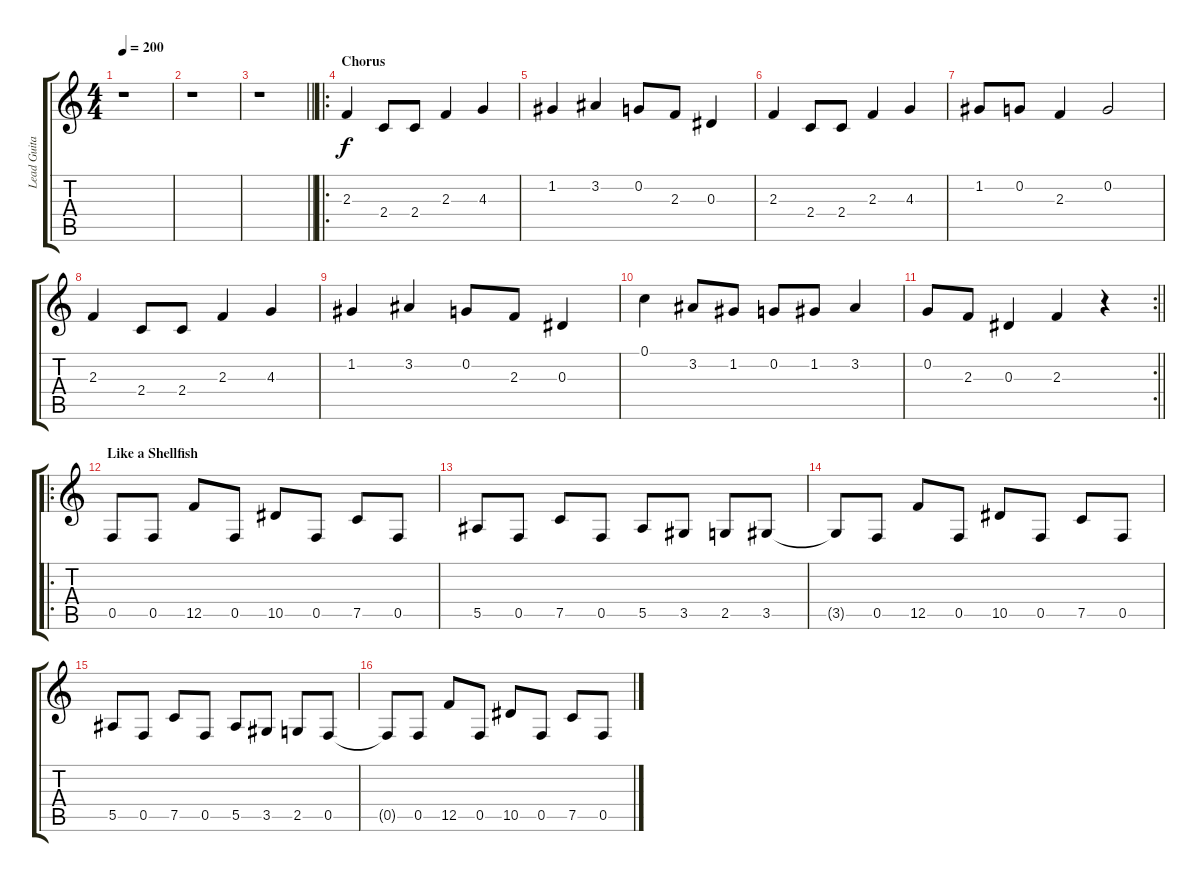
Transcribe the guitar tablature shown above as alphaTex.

\track ("Lead Guitar" "Lead Guita") {instrument distortionguitar}
\staff {score tabs}
\tuning (C4 G3 Eb3 Bb2 F2 C2) {hide}
\ts (4 4)
\tempo 200
\clef g2
\ks c
r.1{dy f} |
r.1 |
\barLineRight lightlight
r.1 |
\ro
\section ("" "Chorus")
2.3.4 2.4.8 2.4.8 2.3.4 4.3.4 |
1.2.4 3.2.4 0.2.8 2.3.8 0.3.4 |
2.3.4 2.4.8 2.4.8 2.3.4 4.3.4 |
1.2.8 0.2.8 2.3.4 0.2.2 |
2.3.4 2.4.8 2.4.8 2.3.4 4.3.4 |
1.2.4 3.2.4 0.2.8 2.3.8 0.3.4 |
0.1.4 3.2.8 1.2.8 0.2.8 1.2.8 3.2.4 |
\rc 2
\barLineRight lightlight
0.2.8 2.3.8 0.3.4 2.3.4 r.4 |
\ro
\section ("" "Like a Shellfish")
0.5.8 0.5.8 12.5.8 0.5.8 10.5.8 0.5.8 7.5.8 0.5.8 |
5.5.8 0.5.8 7.5.8 0.5.8 5.5.8 3.5.8 2.5.8 3.5.8 |
3.5{t}.8 0.5.8 12.5.8 0.5.8 10.5.8 0.5.8 7.5.8 0.5.8 |
5.5.8 0.5.8 7.5.8 0.5.8 5.5.8 3.5.8 2.5.8 0.5.8 |
0.5{t}.8 0.5.8 12.5.8 0.5.8 10.5.8 0.5.8 7.5.8 0.5.8
